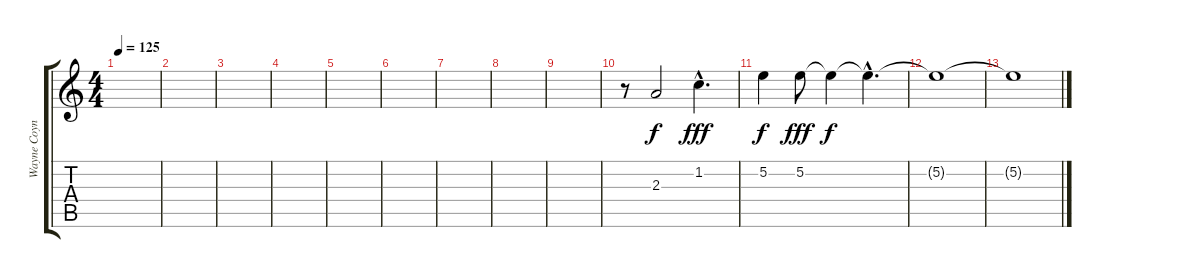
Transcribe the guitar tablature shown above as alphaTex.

\track ("Wayne Coyne/Steven Drozd (Muted/Misc)" "Wayne Coyn") {instrument electricguitarmuted}
\staff {score tabs}
\tuning (E4 B3 G3 D3 A2 E2) {hide}
\ts (4 4)
\tempo 125
\clef g2
\ks c
|
|
|
|
|
|
|
|
|
r.8 2.3.2{instrument choiraahs} 1.2{hac}.4{d dy fff} |
5.2.4{dy f} 5.2.8{dy fff} 5.2{t}.4{dy f} 5.2{hac t}.4{d} |
5.2{t}.1{volume 0} |
5.2{t}.1
